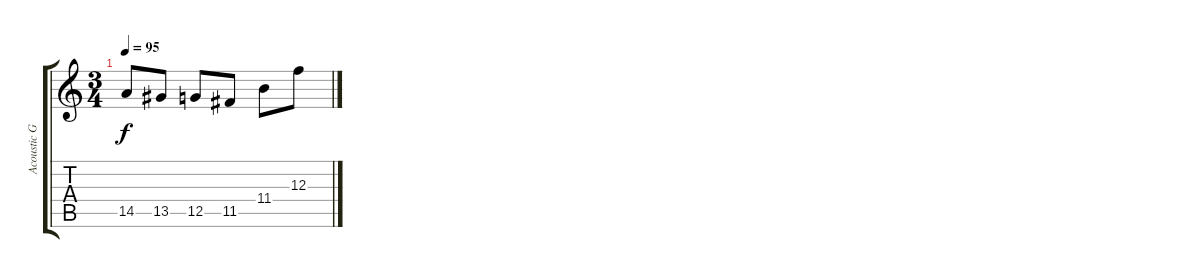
\track ("Acoustic Guitar" "Acoustic G") {instrument acousticguitarsteel}
\staff {score tabs}
\tuning (D4 A3 F3 C3 G2 D2) {hide}
\ts (3 4)
\tempo 95
\clef g2
\ks c
14.5.8{dy f} 13.5.8 12.5.8 11.5.8 11.4.8 12.3.8
